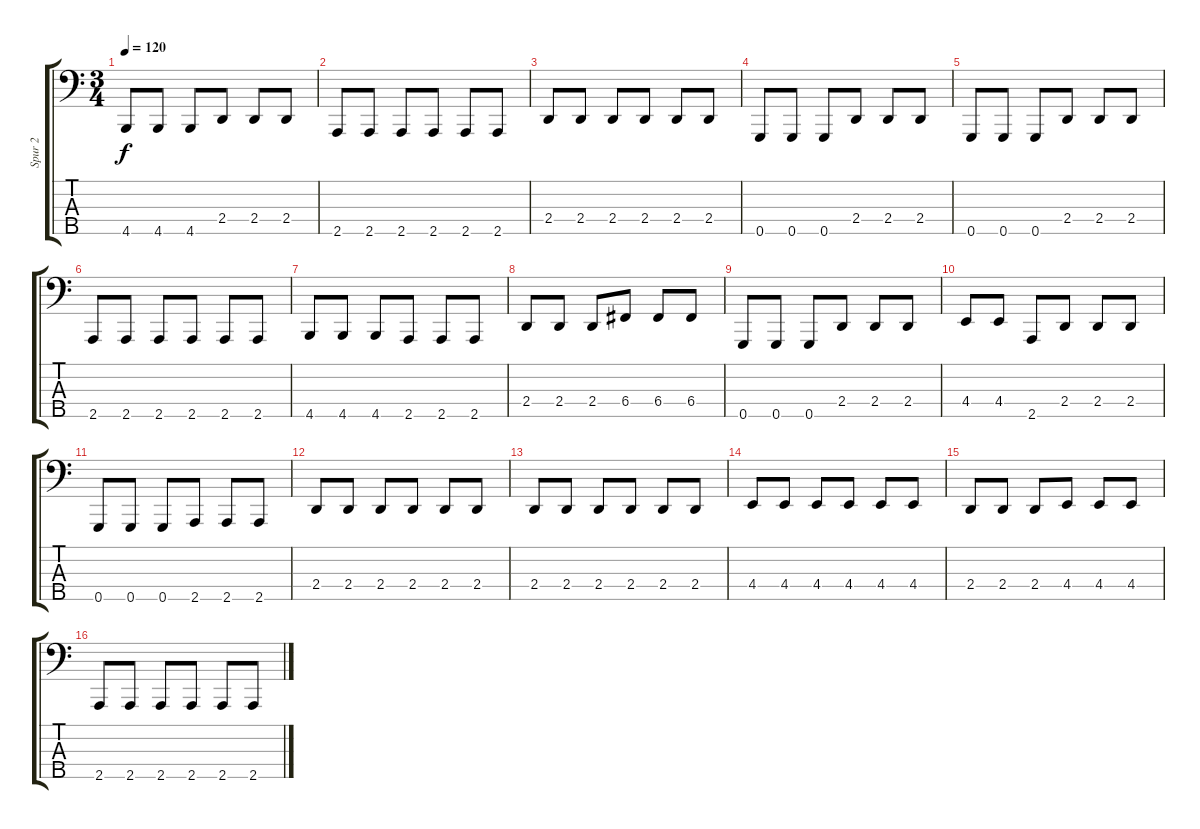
\track ("Spur 2" "Spur 2") {instrument electricbasspick}
\staff {score tabs}
\tuning (Eb2 Bb1 F1 C1 G0) {hide}
\ts (3 4)
\tempo 120
\clef f4
\ks c
4.5.8{dy f} 4.5.8 4.5.8 2.4.8 2.4.8 2.4.8 |
2.5.8 2.5.8 2.5.8 2.5.8 2.5.8 2.5.8 |
2.4.8 2.4.8 2.4.8 2.4.8 2.4.8 2.4.8 |
0.5.8 0.5.8 0.5.8 2.4.8 2.4.8 2.4.8 |
0.5.8 0.5.8 0.5.8 2.4.8 2.4.8 2.4.8 |
2.5.8 2.5.8 2.5.8 2.5.8 2.5.8 2.5.8 |
4.5.8 4.5.8 4.5.8 2.5.8 2.5.8 2.5.8 |
2.4.8 2.4.8 2.4.8 6.4.8 6.4.8 6.4.8 |
0.5.8 0.5.8 0.5.8 2.4.8 2.4.8 2.4.8 |
4.4.8 4.4.8 2.5.8 2.4.8 2.4.8 2.4.8 |
0.5.8 0.5.8 0.5.8 2.5.8 2.5.8 2.5.8 |
2.4.8 2.4.8 2.4.8 2.4.8 2.4.8 2.4.8 |
2.4.8 2.4.8 2.4.8 2.4.8 2.4.8 2.4.8 |
4.4.8 4.4.8 4.4.8 4.4.8 4.4.8 4.4.8 |
2.4.8 2.4.8 2.4.8 4.4.8 4.4.8 4.4.8 |
2.5.8 2.5.8 2.5.8 2.5.8 2.5.8 2.5.8
